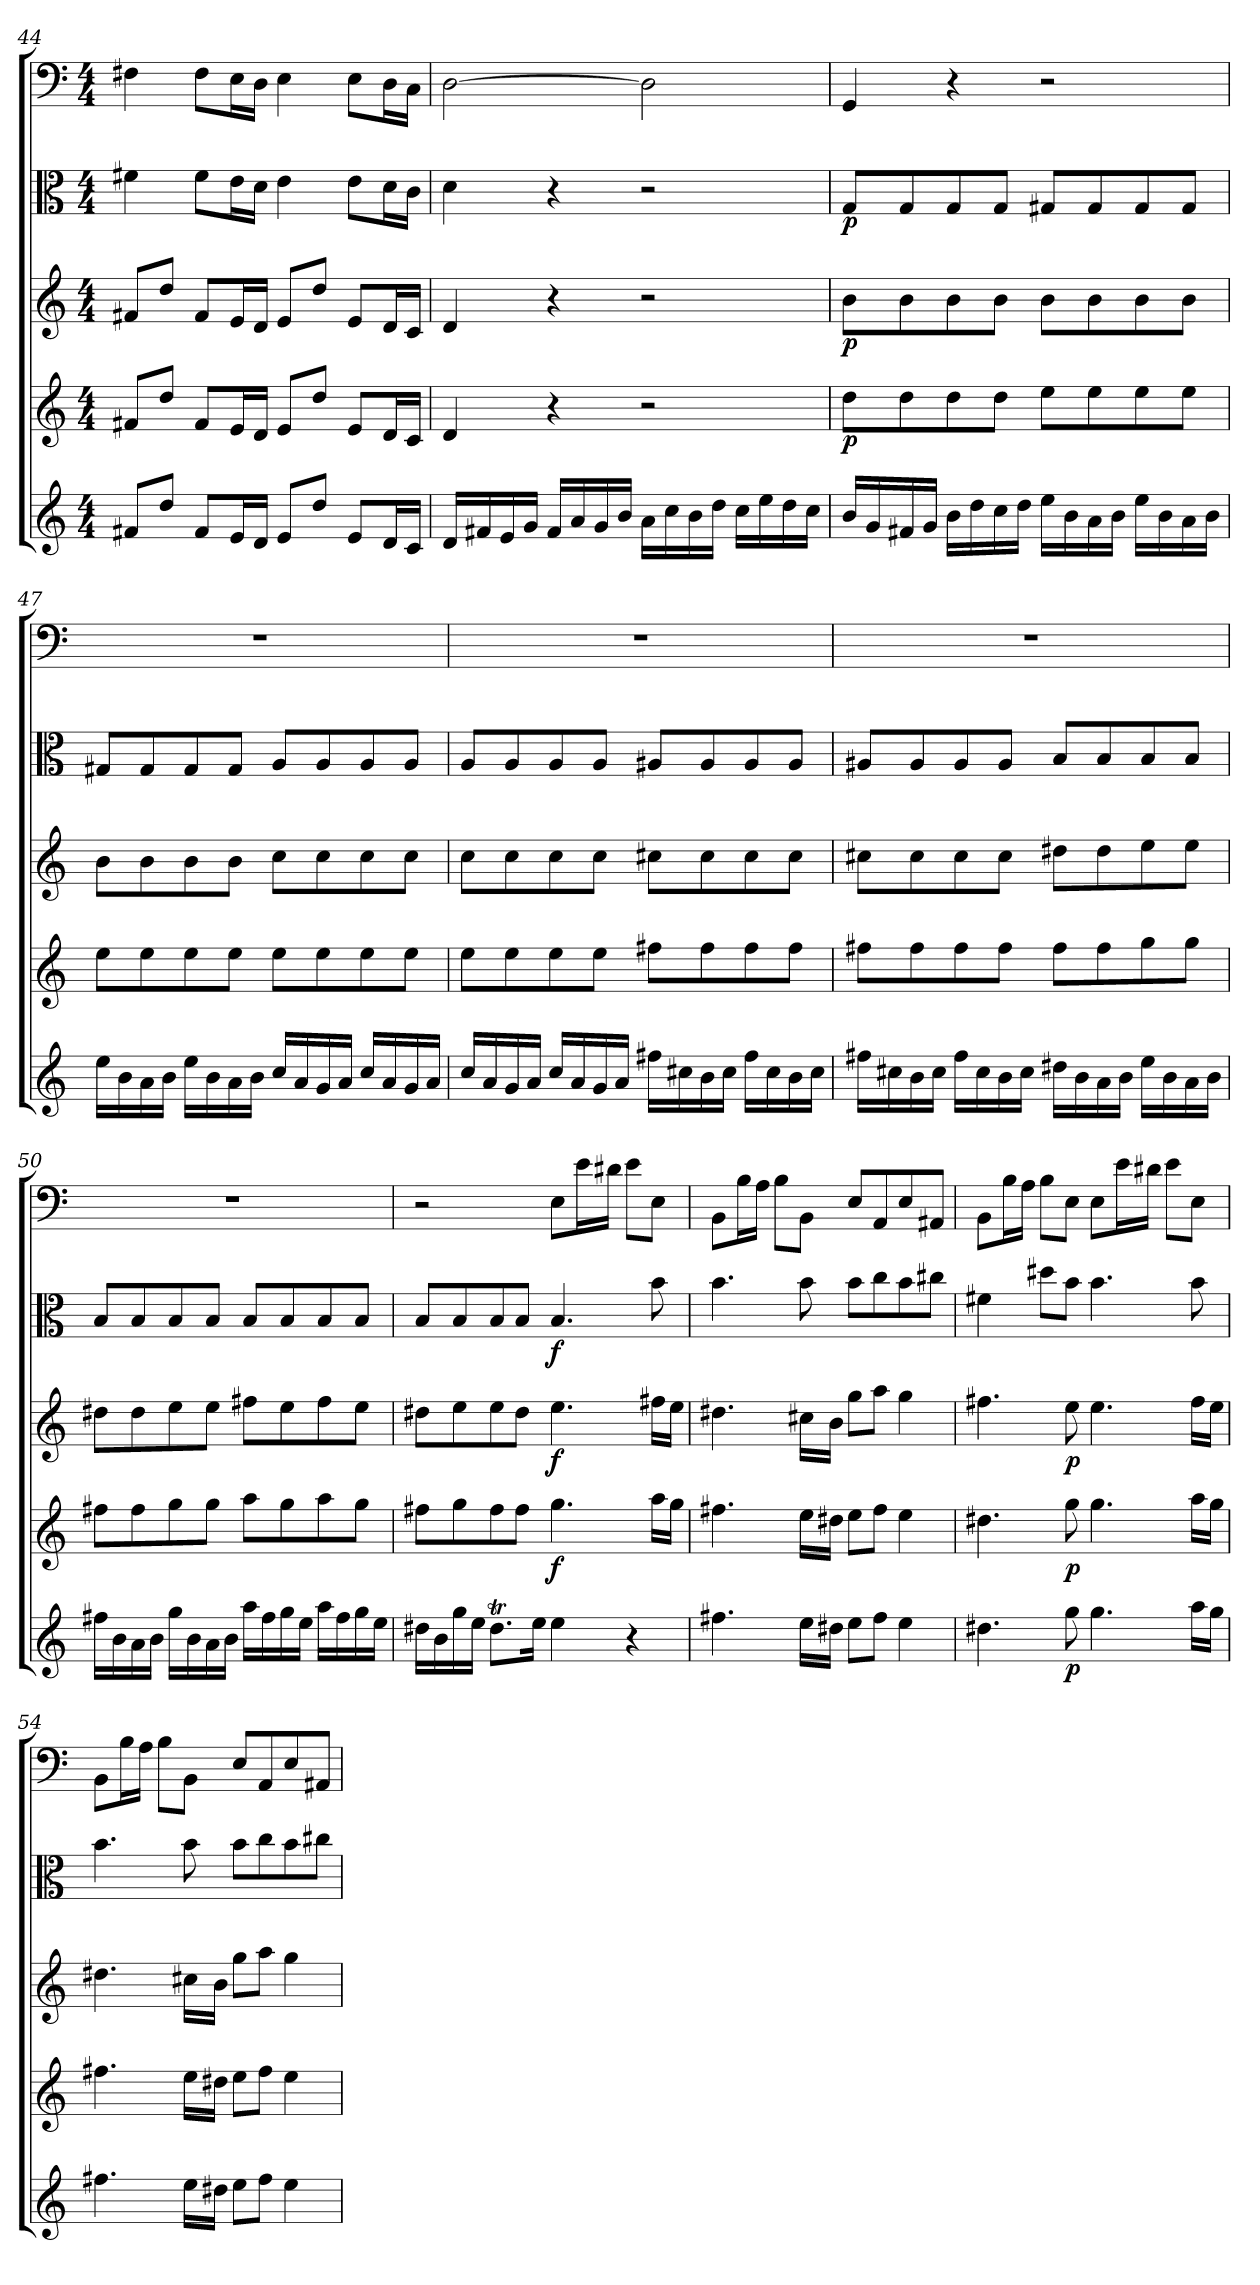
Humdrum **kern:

**kern	**dynam	**kern	**dynam	**kern	**dynam	**kern	**dynam	**kern
*part5	*part5	*part4	*part4	*part3	*part3	*part2	*part2	*part1
*staff5	*staff5	*staff4	*staff4	*staff3	*staff3	*staff2	*staff2	*staff1
*clefG2	*	*clefG2	*	*clefG2	*	*clefC3	*	*clefF4
*k[]	*	*k[]	*	*k[]	*	*k[]	*	*k[]
*C:	*	*C:	*	*C:	*	*C:	*	*C:
*M4/4	*	*M4/4	*	*M4/4	*	*M4/4	*	*M4/4
=44	=44	=44	=44	=44	=44	=44	=44	=44
8f#X/L	.	8f#X/L	.	8f#X/L	.	4f#X\	.	4F#X\
8dd/J	.	8dd/J	.	8dd/J	.	.	.	.
8f#/L	.	8f#/L	.	8f#/L	.	8f#\L	.	8F#\L
16e/L	.	16e/L	.	16e/L	.	16e\L	.	16E\L
16d/JJ	.	16d/JJ	.	16d/JJ	.	16d\JJ	.	16D\JJ
8e/L	.	8e/L	.	8e/L	.	4e\	.	4E\
8dd/J	.	8dd/J	.	8dd/J	.	.	.	.
8e/L	.	8e/L	.	8e/L	.	8e\L	.	8E\L
16d/L	.	16d/L	.	16d/L	.	16d\L	.	16D\L
16c/JJ	.	16c/JJ	.	16c/JJ	.	16c\JJ	.	16C\JJ
=45	=45	=45	=45	=45	=45	=45	=45	=45
16d/LL	.	4d/	.	4d/	.	4d\	.	[2D\
16f#X/	.	.	.	.	.	.	.	.
16e/	.	.	.	.	.	.	.	.
16g/JJ	.	.	.	.	.	.	.	.
16f#/LL	.	4r	.	4r	.	4r	.	.
16a/	.	.	.	.	.	.	.	.
16g/	.	.	.	.	.	.	.	.
16b/JJ	.	.	.	.	.	.	.	.
16a\LL	.	2r	.	2r	.	2r	.	2D\]
16cc\	.	.	.	.	.	.	.	.
16b\	.	.	.	.	.	.	.	.
16dd\JJ	.	.	.	.	.	.	.	.
16cc\LL	.	.	.	.	.	.	.	.
16ee\	.	.	.	.	.	.	.	.
16dd\	.	.	.	.	.	.	.	.
16cc\JJ	.	.	.	.	.	.	.	.
=46	=46	=46	=46	=46	=46	=46	=46	=46
16b/LL	.	8dd\L	p	8b\L	p	8G/L	p	4GG/
16g/	.	.	.	.	.	.	.	.
16f#X/	.	8dd\	.	8b\	.	8G/	.	.
16g/JJ	.	.	.	.	.	.	.	.
16b\LL	.	8dd\	.	8b\	.	8G/	.	4r
16dd\	.	.	.	.	.	.	.	.
16cc\	.	8dd\J	.	8b\J	.	8G/J	.	.
16dd\JJ	.	.	.	.	.	.	.	.
16ee\LL	.	8ee\L	.	8b\L	.	8G#X/L	.	2r
16b\	.	.	.	.	.	.	.	.
16a\	.	8ee\	.	8b\	.	8G#/	.	.
16b\JJ	.	.	.	.	.	.	.	.
16ee\LL	.	8ee\	.	8b\	.	8G#/	.	.
16b\	.	.	.	.	.	.	.	.
16a\	.	8ee\J	.	8b\J	.	8G#/J	.	.
16b\JJ	.	.	.	.	.	.	.	.
=47	=47	=47	=47	=47	=47	=47	=47	=47
16ee\LL	.	8ee\L	.	8b\L	.	8G#X/L	.	1r
16b\	.	.	.	.	.	.	.	.
16a\	.	8ee\	.	8b\	.	8G#/	.	.
16b\JJ	.	.	.	.	.	.	.	.
16ee\LL	.	8ee\	.	8b\	.	8G#/	.	.
16b\	.	.	.	.	.	.	.	.
16a\	.	8ee\J	.	8b\J	.	8G#/J	.	.
16b\JJ	.	.	.	.	.	.	.	.
16cc/LL	.	8ee\L	.	8cc\L	.	8A/L	.	.
16a/	.	.	.	.	.	.	.	.
16g/	.	8ee\	.	8cc\	.	8A/	.	.
16a/JJ	.	.	.	.	.	.	.	.
16cc/LL	.	8ee\	.	8cc\	.	8A/	.	.
16a/	.	.	.	.	.	.	.	.
16g/	.	8ee\J	.	8cc\J	.	8A/J	.	.
16a/JJ	.	.	.	.	.	.	.	.
=48	=48	=48	=48	=48	=48	=48	=48	=48
16cc/LL	.	8ee\L	.	8cc\L	.	8A/L	.	1r
16a/	.	.	.	.	.	.	.	.
16g/	.	8ee\	.	8cc\	.	8A/	.	.
16a/JJ	.	.	.	.	.	.	.	.
16cc/LL	.	8ee\	.	8cc\	.	8A/	.	.
16a/	.	.	.	.	.	.	.	.
16g/	.	8ee\J	.	8cc\J	.	8A/J	.	.
16a/JJ	.	.	.	.	.	.	.	.
16ff#X\LL	.	8ff#X\L	.	8cc#X\L	.	8A#X/L	.	.
16cc#X\	.	.	.	.	.	.	.	.
16b\	.	8ff#\	.	8cc#\	.	8A#/	.	.
16cc#\JJ	.	.	.	.	.	.	.	.
16ff#\LL	.	8ff#\	.	8cc#\	.	8A#/	.	.
16cc#\	.	.	.	.	.	.	.	.
16b\	.	8ff#\J	.	8cc#\J	.	8A#/J	.	.
16cc#\JJ	.	.	.	.	.	.	.	.
=49	=49	=49	=49	=49	=49	=49	=49	=49
16ff#X\LL	.	8ff#X\L	.	8cc#X\L	.	8A#X/L	.	1r
16cc#X\	.	.	.	.	.	.	.	.
16b\	.	8ff#\	.	8cc#\	.	8A#/	.	.
16cc#\JJ	.	.	.	.	.	.	.	.
16ff#\LL	.	8ff#\	.	8cc#\	.	8A#/	.	.
16cc#\	.	.	.	.	.	.	.	.
16b\	.	8ff#\J	.	8cc#\J	.	8A#/J	.	.
16cc#\JJ	.	.	.	.	.	.	.	.
16dd#X\LL	.	8ff#\L	.	8dd#X\L	.	8B/L	.	.
16b\	.	.	.	.	.	.	.	.
16a\	.	8ff#\	.	8dd#\	.	8B/	.	.
16b\JJ	.	.	.	.	.	.	.	.
16ee\LL	.	8gg\	.	8ee\	.	8B/	.	.
16b\	.	.	.	.	.	.	.	.
16a\	.	8gg\J	.	8ee\J	.	8B/J	.	.
16b\JJ	.	.	.	.	.	.	.	.
=50	=50	=50	=50	=50	=50	=50	=50	=50
16ff#X\LL	.	8ff#X\L	.	8dd#X\L	.	8B/L	.	1r
16b\	.	.	.	.	.	.	.	.
16a\	.	8ff#\	.	8dd#\	.	8B/	.	.
16b\JJ	.	.	.	.	.	.	.	.
16gg\LL	.	8gg\	.	8ee\	.	8B/	.	.
16b\	.	.	.	.	.	.	.	.
16a\	.	8gg\J	.	8ee\J	.	8B/J	.	.
16b\JJ	.	.	.	.	.	.	.	.
16aa\LL	.	8aa\L	.	8ff#X\L	.	8B/L	.	.
16ff#\	.	.	.	.	.	.	.	.
16gg\	.	8gg\	.	8ee\	.	8B/	.	.
16ee\JJ	.	.	.	.	.	.	.	.
16aa\LL	.	8aa\	.	8ff#\	.	8B/	.	.
16ff#\	.	.	.	.	.	.	.	.
16gg\	.	8gg\J	.	8ee\J	.	8B/J	.	.
16ee\JJ	.	.	.	.	.	.	.	.
=51	=51	=51	=51	=51	=51	=51	=51	=51
16dd#X\LL	.	8ff#X\L	.	8dd#X\L	.	8B/L	.	2r
16b\	.	.	.	.	.	.	.	.
16gg\	.	8gg\	.	8ee\	.	8B/	.	.
16ee\JJ	.	.	.	.	.	.	.	.
8.dd#t\L	.	8ff#\	.	8ee\	.	8B/	.	.
.	.	8ff#\J	.	8dd#\J	.	8B/J	.	.
16ee\Jk	.	.	.	.	.	.	.	.
4ee\	.	4.gg\	f	4.ee\	f	4.B/	f	8E\L
.	.	.	.	.	.	.	.	16e\L
.	.	.	.	.	.	.	.	16d#X\JJ
4r	.	.	.	.	.	.	.	8e\L
.	.	16aa\LL	.	16ff#X\LL	.	8b\	.	8E\J
.	.	16gg\JJ	.	16ee\JJ	.	.	.	.
=52	=52	=52	=52	=52	=52	=52	=52	=52
4.ff#X\	.	4.ff#X\	.	4.dd#X\	.	4.b\	.	8BB\L
.	.	.	.	.	.	.	.	16B\L
.	.	.	.	.	.	.	.	16A\JJ
.	.	.	.	.	.	.	.	8B\L
16ee\LL	.	16ee\LL	.	16cc#X\LL	.	8b\	.	8BB\J
16dd#X\JJ	.	16dd#X\JJ	.	16b\JJ	.	.	.	.
8ee\L	.	8ee\L	.	8gg\L	.	8b\L	.	8E/L
8ff#\J	.	8ff#\J	.	8aa\J	.	8cc\	.	8AA/
4ee\	.	4ee\	.	4gg\	.	8b\	.	8E/
.	.	.	.	.	.	8cc#X\J	.	8AA#X/J
=53	=53	=53	=53	=53	=53	=53	=53	=53
4.dd#X\	.	4.dd#X\	.	4.ff#X\	.	4f#X\	.	8BB\L
.	.	.	.	.	.	.	.	16B\L
.	.	.	.	.	.	.	.	16A\JJ
.	.	.	.	.	.	8dd#X\L	.	8B\L
8gg\	p	8gg\	p	8ee\	p	8b\J	.	8E\J
4.gg\	.	4.gg\	.	4.ee\	.	4.b\	.	8E\L
.	.	.	.	.	.	.	.	16e\L
.	.	.	.	.	.	.	.	16d#X\JJ
.	.	.	.	.	.	.	.	8e\L
16aa\LL	.	16aa\LL	.	16ff#\LL	.	8b\	.	8E\J
16gg\JJ	.	16gg\JJ	.	16ee\JJ	.	.	.	.
=54	=54	=54	=54	=54	=54	=54	=54	=54
4.ff#X\	.	4.ff#X\	.	4.dd#X\	.	4.b\	.	8BB\L
.	.	.	.	.	.	.	.	16B\L
.	.	.	.	.	.	.	.	16A\JJ
.	.	.	.	.	.	.	.	8B\L
16ee\LL	.	16ee\LL	.	16cc#X\LL	.	8b\	.	8BB\J
16dd#X\JJ	.	16dd#X\JJ	.	16b\JJ	.	.	.	.
8ee\L	.	8ee\L	.	8gg\L	.	8b\L	.	8E/L
8ff#\J	.	8ff#\J	.	8aa\J	.	8cc\	.	8AA/
4ee\	.	4ee\	.	4gg\	.	8b\	.	8E/
.	.	.	.	.	.	8cc#X\J	.	8AA#X/J
=	=	=	=	=	=	=	=	=
*-	*-	*-	*-	*-	*-	*-	*-	*-
